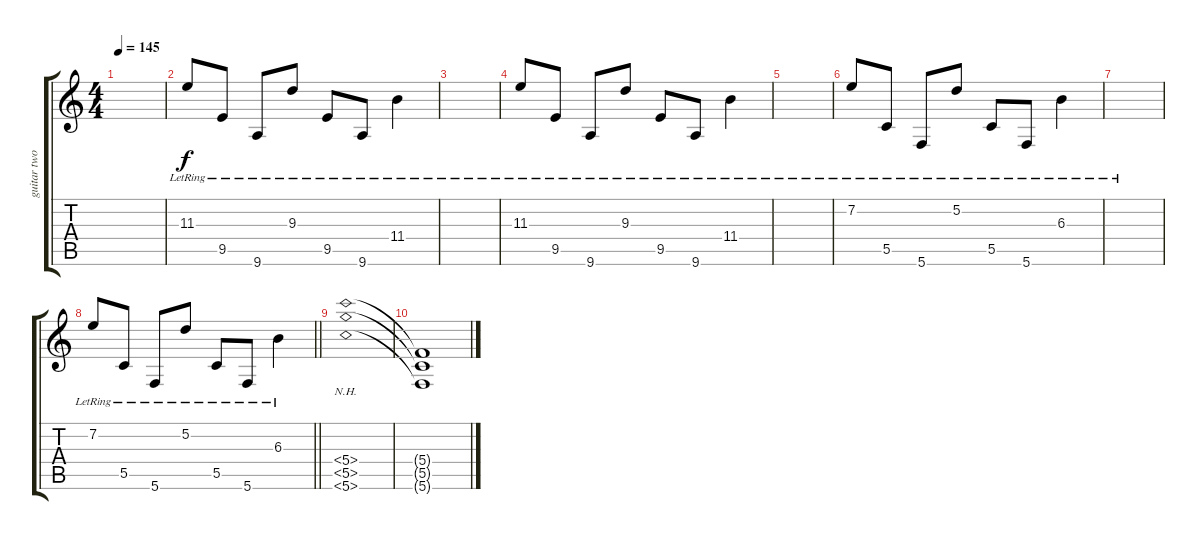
\track ("guitar two" "guitar two") {instrument acousticguitarsteel}
\staff {score tabs}
\tuning (D4 A3 F3 C3 G2 C2) {hide}
\ts (4 4)
\tempo 145
\clef g2
\ks c
|
11.3{lr}.8 9.5{lr}.8 9.6{lr}.8 9.3{lr}.8 9.5{lr}.8 9.6{lr}.8 11.4{lr}.4 |
|
11.3{lr}.8 9.5{lr}.8 9.6{lr}.8 9.3{lr}.8 9.5{lr}.8 9.6{lr}.8 11.4{lr}.4 |
|
7.2{lr}.8 5.5{lr}.8 5.6{lr}.8 5.2{lr}.8 5.5{lr}.8 5.6{lr}.8 6.3{lr}.4 |
|
\barLineRight lightlight
7.2{lr}.8 5.5{lr}.8 5.6{lr}.8 5.2{lr}.8 5.5{lr}.8 5.6{lr}.8 6.3{lr}.4 |
(5.4{nh} 5.5{nh} 5.6{nh}).1 |
(5.4{t} 5.5{t} 5.6{t}).1
